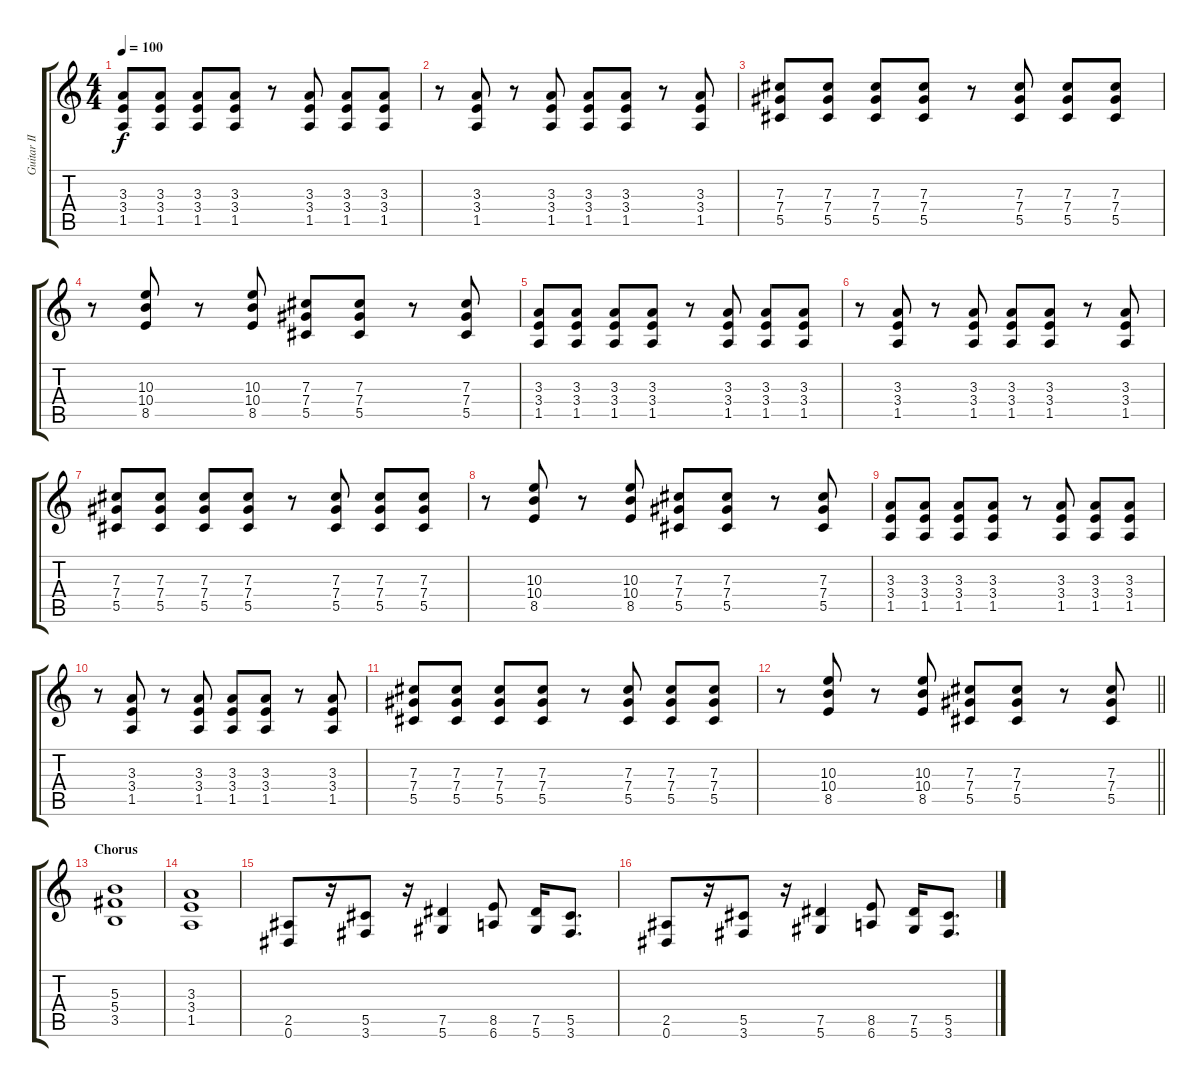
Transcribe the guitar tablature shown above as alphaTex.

\track ("Guitar II (Richard Fortus)" "Guitar II ") {instrument distortionguitar}
\staff {score tabs}
\tuning (Eb4 Bb3 Gb3 Db3 Ab2 Eb2) {hide}
\ts (4 4)
\tempo 100
\clef g2
\ks c
(3.3 3.4 1.5).8{dy f} (3.3 3.4 1.5).8 (3.3 3.4 1.5).8 (3.3 3.4 1.5).8 r.8 (3.3 3.4 1.5).8 (3.3 3.4 1.5).8 (3.3 3.4 1.5).8 |
r.8 (3.3 3.4 1.5).8 r.8 (3.3 3.4 1.5).8 (3.3 3.4 1.5).8 (3.3 3.4 1.5).8 r.8 (3.3 3.4 1.5).8 |
(7.3 7.4 5.5).8 (7.3 7.4 5.5).8 (7.3 7.4 5.5).8 (7.3 7.4 5.5).8 r.8 (7.3 7.4 5.5).8 (7.3 7.4 5.5).8 (7.3 7.4 5.5).8 |
r.8 (10.3 10.4 8.5).8 r.8 (10.3 10.4 8.5).8 (7.3 7.4 5.5).8 (7.3 7.4 5.5).8 r.8 (7.3 7.4 5.5).8 |
(3.3 3.4 1.5).8 (3.3 3.4 1.5).8 (3.3 3.4 1.5).8 (3.3 3.4 1.5).8 r.8 (3.3 3.4 1.5).8 (3.3 3.4 1.5).8 (3.3 3.4 1.5).8 |
r.8 (3.3 3.4 1.5).8 r.8 (3.3 3.4 1.5).8 (3.3 3.4 1.5).8 (3.3 3.4 1.5).8 r.8 (3.3 3.4 1.5).8 |
(7.3 7.4 5.5).8 (7.3 7.4 5.5).8 (7.3 7.4 5.5).8 (7.3 7.4 5.5).8 r.8 (7.3 7.4 5.5).8 (7.3 7.4 5.5).8 (7.3 7.4 5.5).8 |
r.8 (10.3 10.4 8.5).8 r.8 (10.3 10.4 8.5).8 (7.3 7.4 5.5).8 (7.3 7.4 5.5).8 r.8 (7.3 7.4 5.5).8 |
(3.3 3.4 1.5).8 (3.3 3.4 1.5).8 (3.3 3.4 1.5).8 (3.3 3.4 1.5).8 r.8 (3.3 3.4 1.5).8 (3.3 3.4 1.5).8 (3.3 3.4 1.5).8 |
r.8 (3.3 3.4 1.5).8 r.8 (3.3 3.4 1.5).8 (3.3 3.4 1.5).8 (3.3 3.4 1.5).8 r.8 (3.3 3.4 1.5).8 |
(7.3 7.4 5.5).8 (7.3 7.4 5.5).8 (7.3 7.4 5.5).8 (7.3 7.4 5.5).8 r.8 (7.3 7.4 5.5).8 (7.3 7.4 5.5).8 (7.3 7.4 5.5).8 |
\barLineRight lightlight
r.8 (10.3 10.4 8.5).8 r.8 (10.3 10.4 8.5).8 (7.3 7.4 5.5).8 (7.3 7.4 5.5).8 r.8 (7.3 7.4 5.5).8 |
\section ("" "Chorus")
(5.3 5.4 3.5).1{volume 16} |
(3.3 3.4 1.5).1 |
(2.5 0.6).8{volume 13} r.16 (5.5 3.6).8 r.16 (7.5 5.6).4 (8.5 6.6).8 (7.5 5.6).16 (5.5 3.6).8{d} |
(2.5 0.6).8 r.16 (5.5 3.6).8 r.16 (7.5 5.6).4 (8.5 6.6).8 (7.5 5.6).16 (5.5 3.6).8{d}
